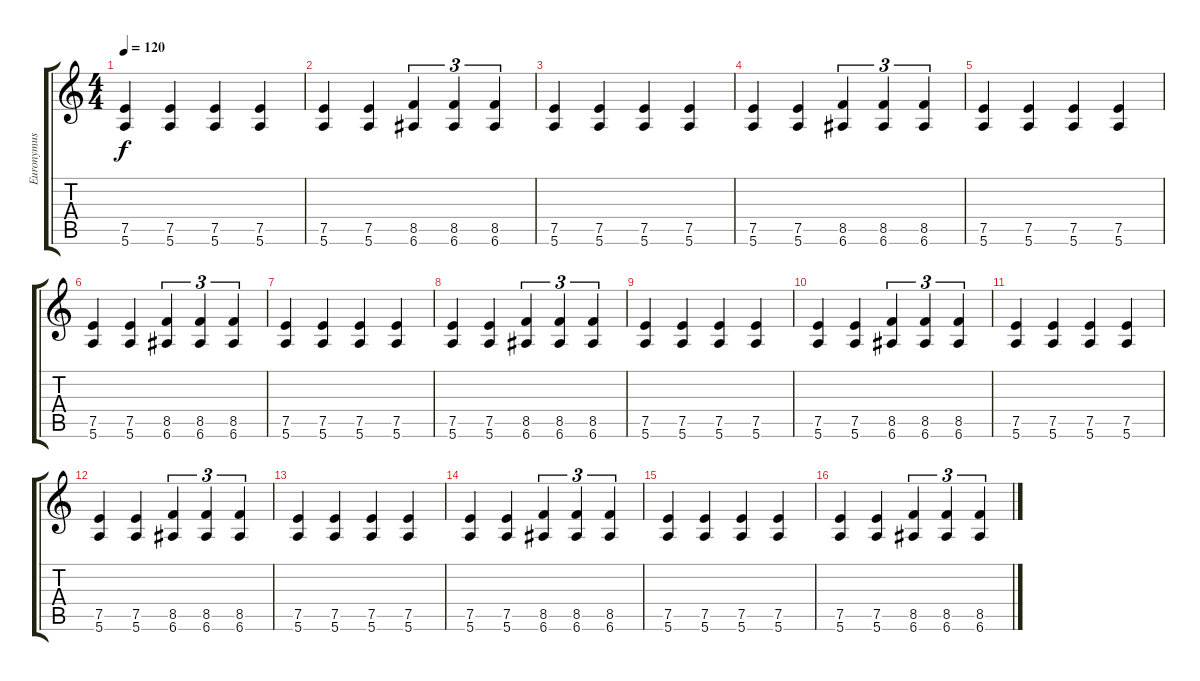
\track ("Euronymus (Guitar 2)" "Euronymus ") {instrument overdrivenguitar}
\staff {score tabs}
\tuning (E4 B3 G3 D3 A2 E2) {hide}
\ts (4 4)
\tempo 120
\clef g2
\ks c
(7.5 5.6).4{dy f} (7.5 5.6).4 (7.5 5.6).4 (7.5 5.6).4 |
(7.5 5.6).4 (7.5 5.6).4 (8.5 6.6).4{tu (3 2)} (8.5 6.6).4{tu (3 2)} (8.5 6.6).4{tu (3 2)} |
(7.5 5.6).4 (7.5 5.6).4 (7.5 5.6).4 (7.5 5.6).4 |
(7.5 5.6).4 (7.5 5.6).4 (8.5 6.6).4{tu (3 2)} (8.5 6.6).4{tu (3 2)} (8.5 6.6).4{tu (3 2)} |
(7.5 5.6).4 (7.5 5.6).4 (7.5 5.6).4 (7.5 5.6).4 |
(7.5 5.6).4 (7.5 5.6).4 (8.5 6.6).4{tu (3 2)} (8.5 6.6).4{tu (3 2)} (8.5 6.6).4{tu (3 2)} |
(7.5 5.6).4 (7.5 5.6).4 (7.5 5.6).4 (7.5 5.6).4 |
(7.5 5.6).4 (7.5 5.6).4 (8.5 6.6).4{tu (3 2)} (8.5 6.6).4{tu (3 2)} (8.5 6.6).4{tu (3 2)} |
(7.5 5.6).4 (7.5 5.6).4 (7.5 5.6).4 (7.5 5.6).4 |
(7.5 5.6).4 (7.5 5.6).4 (8.5 6.6).4{tu (3 2)} (8.5 6.6).4{tu (3 2)} (8.5 6.6).4{tu (3 2)} |
(7.5 5.6).4 (7.5 5.6).4 (7.5 5.6).4 (7.5 5.6).4 |
(7.5 5.6).4 (7.5 5.6).4 (8.5 6.6).4{tu (3 2)} (8.5 6.6).4{tu (3 2)} (8.5 6.6).4{tu (3 2)} |
(7.5 5.6).4 (7.5 5.6).4 (7.5 5.6).4 (7.5 5.6).4 |
(7.5 5.6).4 (7.5 5.6).4 (8.5 6.6).4{tu (3 2)} (8.5 6.6).4{tu (3 2)} (8.5 6.6).4{tu (3 2)} |
(7.5 5.6).4 (7.5 5.6).4 (7.5 5.6).4 (7.5 5.6).4 |
(7.5 5.6).4 (7.5 5.6).4 (8.5 6.6).4{tu (3 2)} (8.5 6.6).4{tu (3 2)} (8.5 6.6).4{tu (3 2)}
